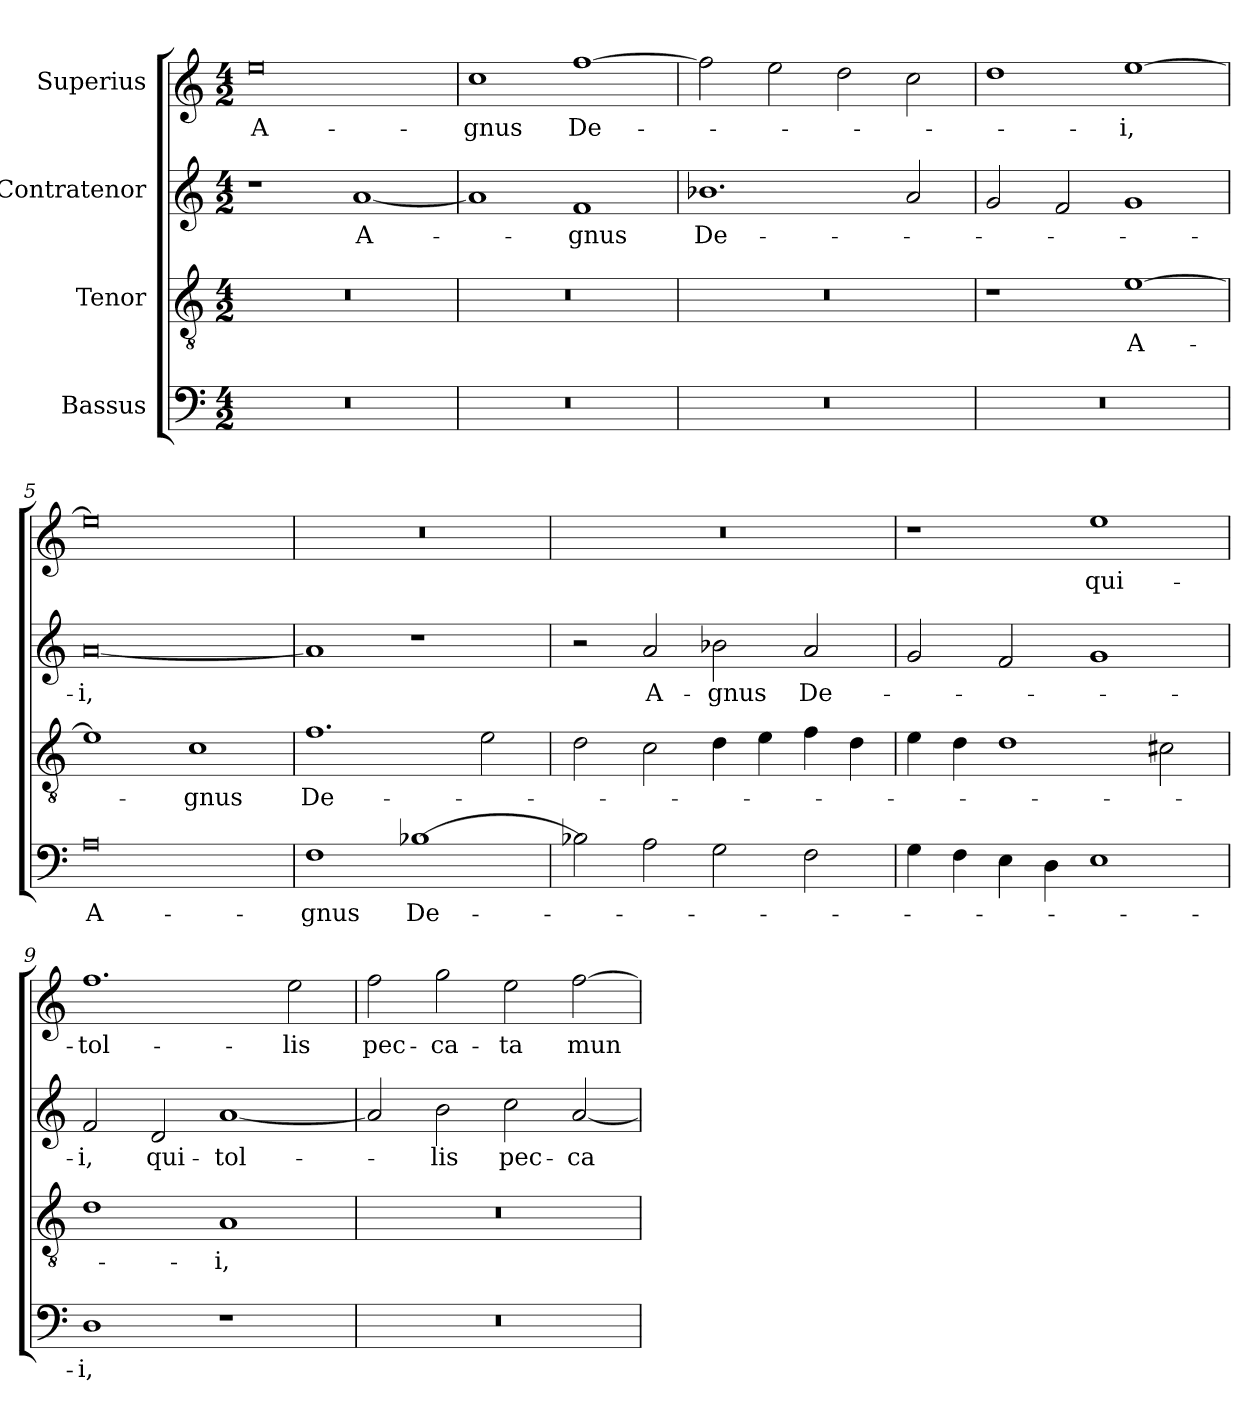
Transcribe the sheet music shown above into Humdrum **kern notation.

**kern	**text	**kern	**text	**kern	**text	**kern	**text
*part4	*part4	*part3	*part3	*part2	*part2	*part1	*part1
*staff4	*staff4	*staff3	*staff3	*staff2	*staff2	*staff1	*staff1
*I"Bassus	*	*I"Tenor	*	*I"Contratenor	*	*I"Superius	*
*clefF4	*	*clefGv2	*	*clefG2	*	*clefG2	*
*k[]	*	*k[]	*	*k[]	*	*k[]	*
*M4/2	*	*M4/2	*	*M4/2	*	*M4/2	*
=1	=1	=1	=1	=1	=1	=1	=1
0r	.	0r	.	1r	.	0ee\	A-
.	.	.	.	[1a/	A-	.	.
=2	=2	=2	=2	=2	=2	=2	=2
0r	.	0r	.	1a/]	.	1cc\	-gnus
.	.	.	.	1f/	-gnus	[1ff\	De-
=3	=3	=3	=3	=3	=3	=3	=3
0r	.	0r	.	1.b-X\	De-	2ff\]	.
.	.	.	.	.	.	2ee\	.
.	.	.	.	.	.	2dd\	.
.	.	.	.	2a/	.	2cc\	.
=4	=4	=4	=4	=4	=4	=4	=4
0r	.	1r	.	2g/	.	1dd\	.
.	.	.	.	2f/	.	.	.
.	.	[1e\	A-	1g/	.	[1ee\	-i,
=5	=5	=5	=5	=5	=5	=5	=5
0A\	A-	1e\]	.	[0a/	-i,	0ee\]	.
.	.	1c\	-gnus	.	.	.	.
=6	=6	=6	=6	=6	=6	=6	=6
1F\	-gnus	1.f\	De-	1a/]	.	0r	.
[1B-X\	De-	.	.	1r	.	.	.
.	.	2e\	.	.	.	.	.
=7	=7	=7	=7	=7	=7	=7	=7
2B-X\]	.	2d\	.	2r	.	0r	.
2A\	.	2c\	.	2a/	A-	.	.
2G\	.	4d\	.	2b-X\	-gnus	.	.
.	.	4e\	.	.	.	.	.
2F\	.	4f\	.	2a/	De-	.	.
.	.	4d\	.	.	.	.	.
=8	=8	=8	=8	=8	=8	=8	=8
4G\	.	4e\	.	2g/	.	1r	.
4F\	.	4d\	.	.	.	.	.
4E\	.	1d\	.	2f/	.	.	.
4D\	.	.	.	.	.	.	.
1E\	.	.	.	1g/	.	1ee\	qui-
.	.	2c#X\	.	.	.	.	.
=9	=9	=9	=9	=9	=9	=9	=9
1D\	-i,	1d\	.	2f/	-i,	1.ff\	tol-
.	.	.	.	2d/	qui-	.	.
1r	.	1A/	-i,	[1a/	tol-	.	.
.	.	.	.	.	.	2ee\	-lis
=10	=10	=10	=10	=10	=10	=10	=10
0r	.	0r	.	2a/]	.	2ff\	pec-
.	.	.	.	2b\	-lis	2gg\	-ca-
.	.	.	.	2cc\	pec-	2ee\	-ta
.	.	.	.	[2a/	-ca-	[2ff\	mun-
=	=	=	=	=	=	=	=
*-	*-	*-	*-	*-	*-	*-	*-
